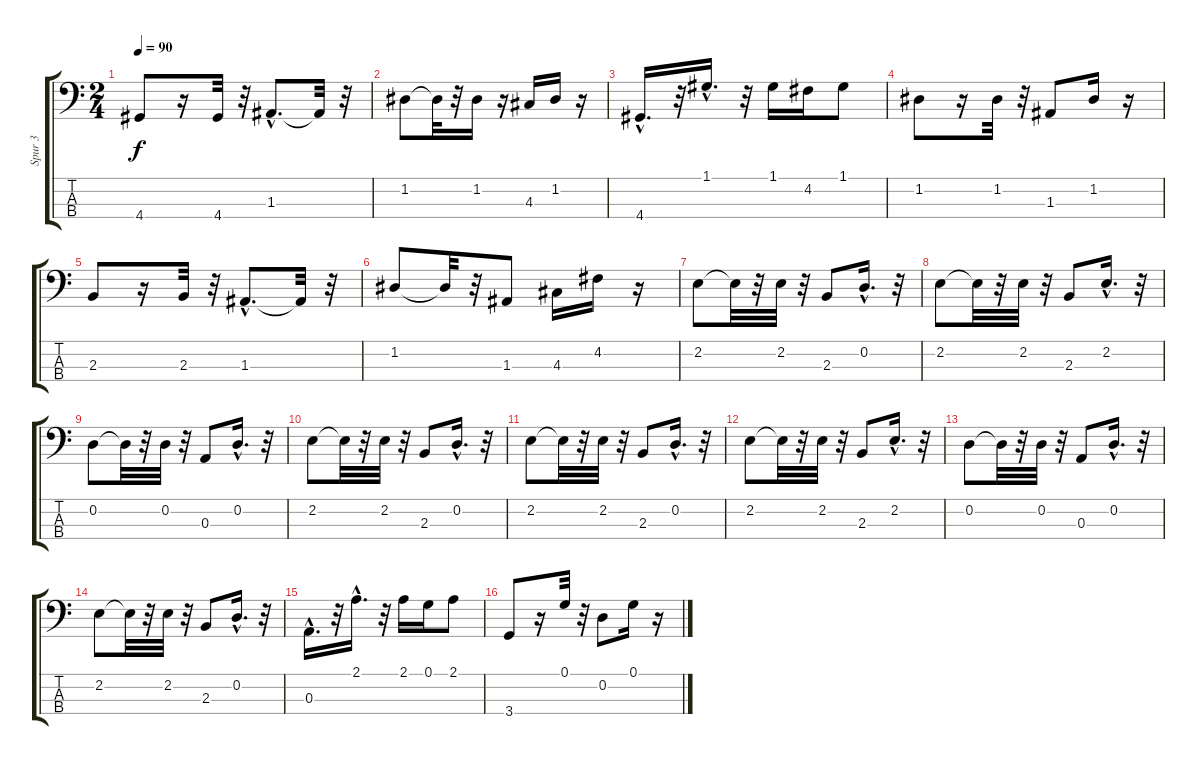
\track ("Spur 3" "Spur 3") {instrument fretlessbass}
\staff {score tabs}
\tuning (G2 D2 A1 E1) {hide}
\ts (2 4)
\tempo 90
\clef f4
\ks c
4.4.8{dy f} r.16 4.4.32 r.32 1.3{hac}.8{d} 1.3{t}.32 r.32 |
1.2.8 1.2{t}.32 r.32 1.2.16 r.16 4.3.16 1.2.16 r.16 |
4.4{hac}.16{d} r.32 1.1{hac}.16{d} r.32 1.1.16 4.2.16 1.1.8 |
1.2.8 r.16 1.2.32 r.32 1.3.8 1.2.16 r.16 |
2.3.8 r.16 2.3.32 r.32 1.3{hac}.8{d} 1.3{t}.32 r.32 |
1.2.8 1.2{t}.32 r.32 1.3.8 4.3.16 4.2.16 r.16 |
2.2.8 2.2{t}.32 r.32 2.2.32 r.32 2.3.8 0.2{hac}.16{d} r.32 |
2.2.8 2.2{t}.32 r.32 2.2.32 r.32 2.3.8 2.2{hac}.16{d} r.32 |
0.2.8 0.2{t}.32 r.32 0.2.32 r.32 0.3.8 0.2{hac}.16{d} r.32 |
2.2.8 2.2{t}.32 r.32 2.2.32 r.32 2.3.8 0.2{hac}.16{d} r.32 |
2.2.8 2.2{t}.32 r.32 2.2.32 r.32 2.3.8 0.2{hac}.16{d} r.32 |
2.2.8 2.2{t}.32 r.32 2.2.32 r.32 2.3.8 2.2{hac}.16{d} r.32 |
0.2.8 0.2{t}.32 r.32 0.2.32 r.32 0.3.8 0.2{hac}.16{d} r.32 |
2.2.8 2.2{t}.32 r.32 2.2.32 r.32 2.3.8 0.2{hac}.16{d} r.32 |
0.3{hac}.16{d} r.32 2.1{hac}.16{d} r.32 2.1.16 0.1.16 2.1.8 |
3.4.8 r.16 0.1.32 r.32 0.2.8 0.1.16 r.16
